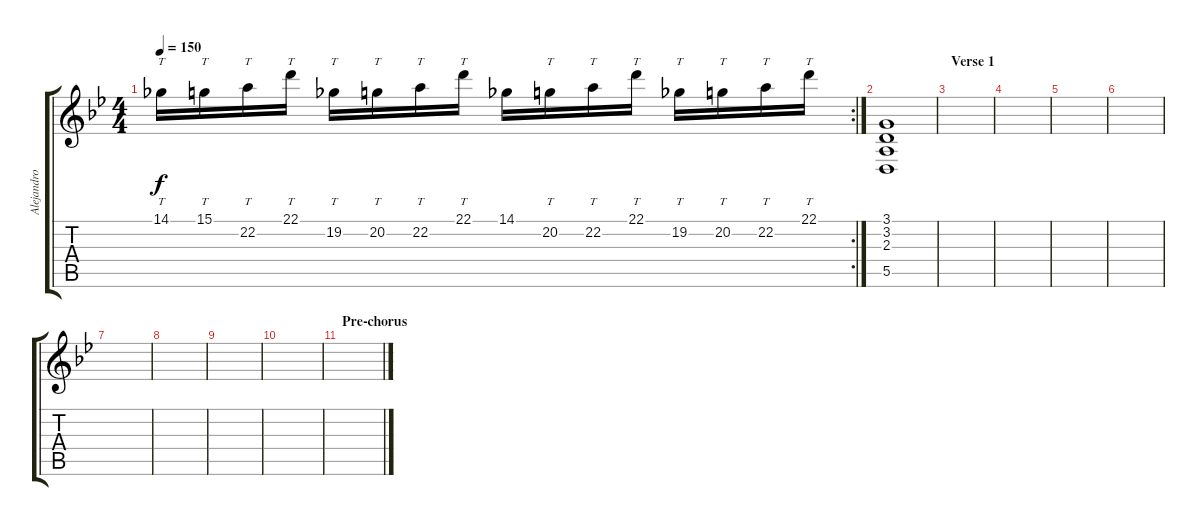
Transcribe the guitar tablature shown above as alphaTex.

\track ("Alejandro (Kb/Piano)" "Alejandro ") {instrument lead2sawtooth}
\staff {score tabs}
\tuning (E4 B3 G3 D3 A2 E2) {hide}
\rc 2
\ts (4 4)
\tempo 150
\clef g2
\ks gminor
14.1.16{tt dy f} 15.1.16{tt} 22.2.16{tt} 22.1.16{tt} 19.2.16{tt} 20.2.16{tt} 22.2.16{tt} 22.1.16{tt} 14.1.16 20.2.16{tt} 22.2.16{tt} 22.1.16{tt} 19.2.16{tt} 20.2.16{tt} 22.2.16{tt} 22.1.16{tt} |
(3.1 3.2 2.3 5.5).1 |
\section ("" "Verse 1")
|
|
|
|
|
|
|
|
\section ("" "Pre-chorus")
